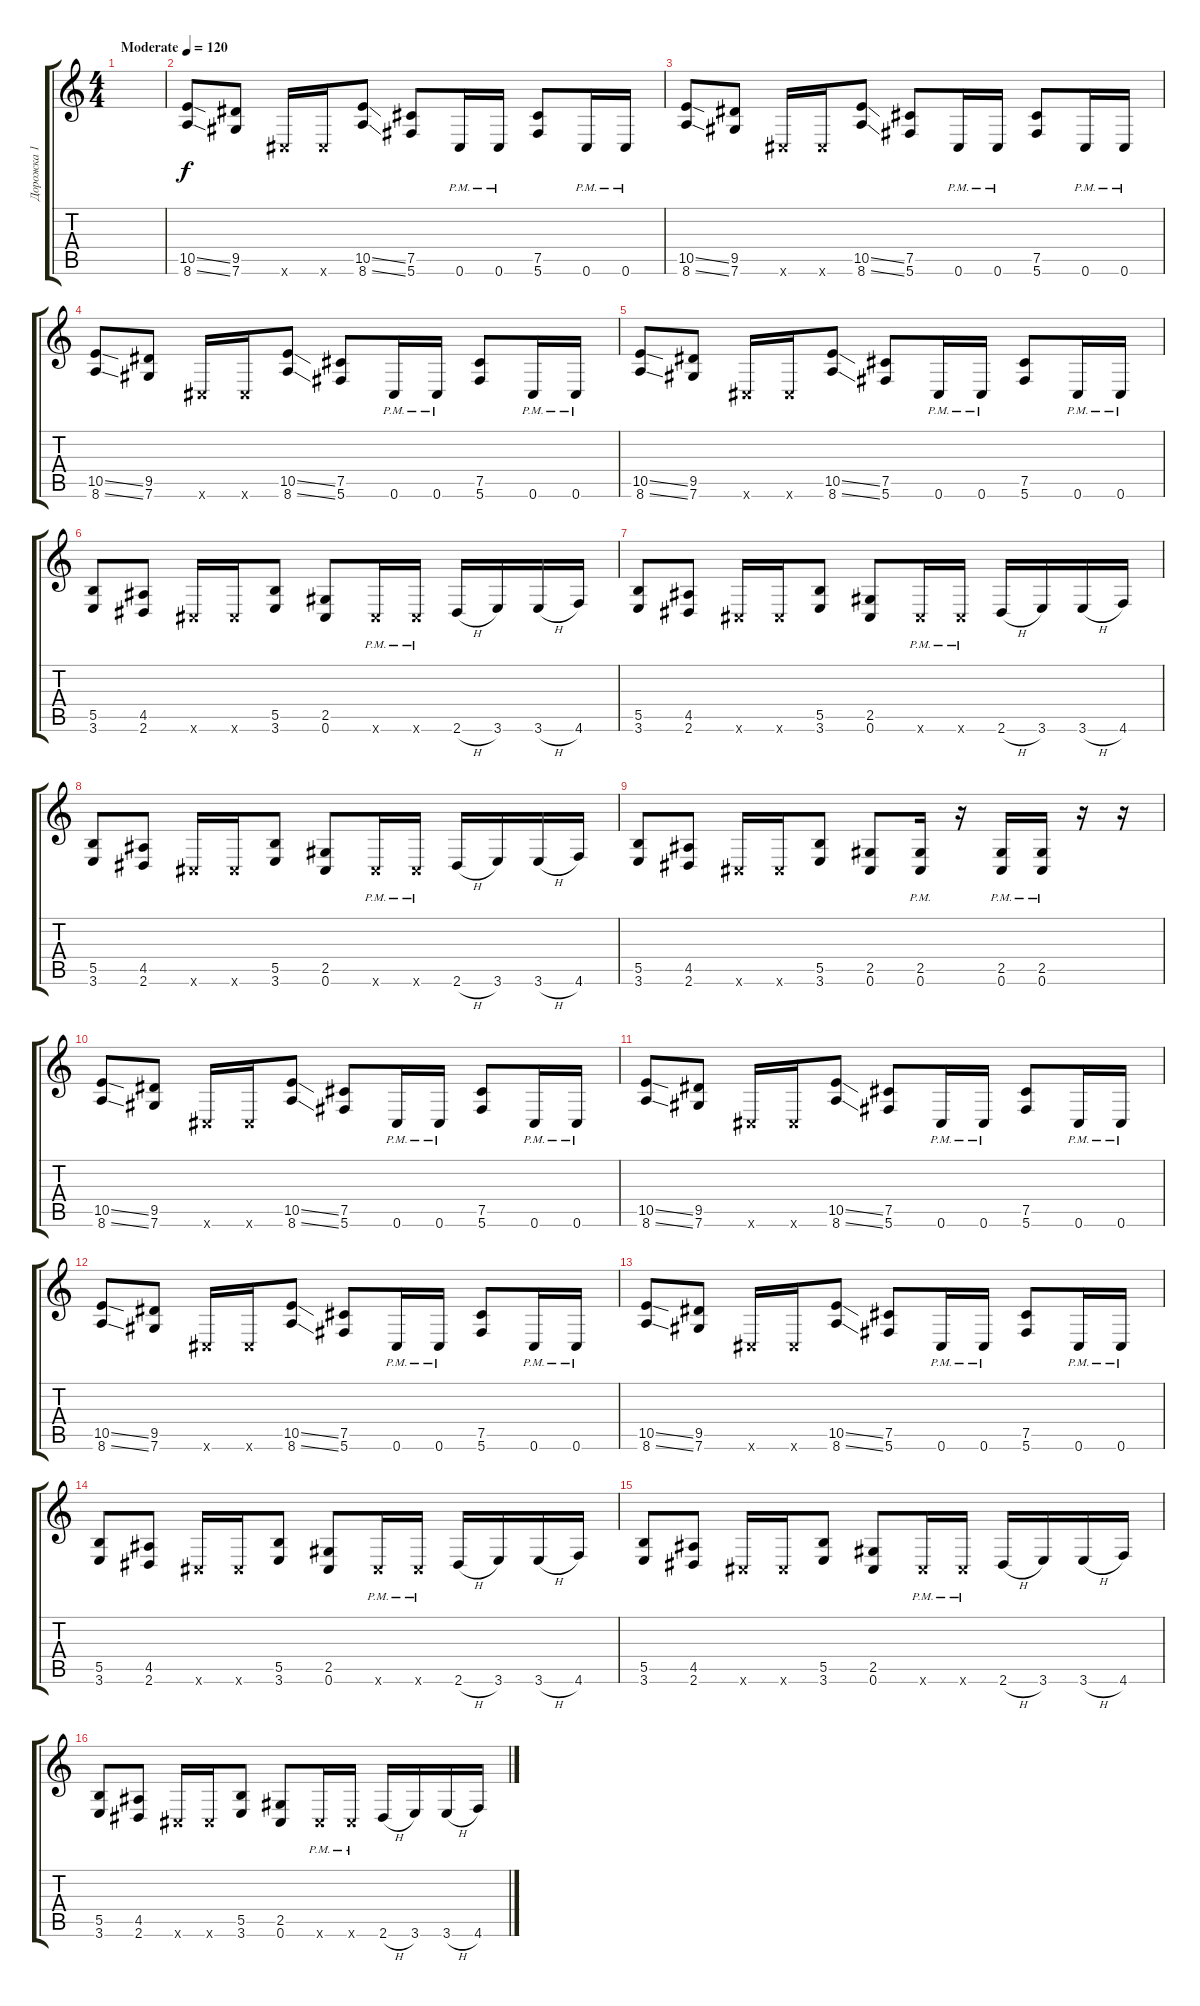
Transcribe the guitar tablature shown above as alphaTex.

\track ("Дорожка 1" "Дорожка 1") {instrument distortionguitar}
\staff {score tabs}
\tuning (Db4 Ab3 E3 B2 Gb2 Db2) {hide}
\ts (4 4)
\tempo (120 "Moderate")
\clef g2
\ks c
|
(10.5{ss} 8.6{ss}).8 (9.5 7.6).8 0.6{x}.16 0.6{x}.16 (10.5{ss} 8.6{ss}).8 (7.5 5.6).8 0.6{pm}.16 0.6{pm}.16 (7.5 5.6).8 0.6{pm}.16 0.6{pm}.16 |
(10.5{ss} 8.6{ss}).8 (9.5 7.6).8 0.6{x}.16 0.6{x}.16 (10.5{ss} 8.6{ss}).8 (7.5 5.6).8 0.6{pm}.16 0.6{pm}.16 (7.5 5.6).8 0.6{pm}.16 0.6{pm}.16 |
(10.5{ss} 8.6{ss}).8 (9.5 7.6).8 0.6{x}.16 0.6{x}.16 (10.5{ss} 8.6{ss}).8 (7.5 5.6).8 0.6{pm}.16 0.6{pm}.16 (7.5 5.6).8 0.6{pm}.16 0.6{pm}.16 |
(10.5{ss} 8.6{ss}).8 (9.5 7.6).8 0.6{x}.16 0.6{x}.16 (10.5{ss} 8.6{ss}).8 (7.5 5.6).8 0.6{pm}.16 0.6{pm}.16 (7.5 5.6).8 0.6{pm}.16 0.6{pm}.16 |
(5.5 3.6).8 (4.5 2.6).8 0.6{x}.16 0.6{x}.16 (5.5 3.6).8 (2.5 0.6).8 0.6{pm x}.16 0.6{pm x}.16 2.6{h}.16 3.6.16 3.6{h}.16 4.6.16 |
(5.5 3.6).8 (4.5 2.6).8 0.6{x}.16 0.6{x}.16 (5.5 3.6).8 (2.5 0.6).8 0.6{pm x}.16 0.6{pm x}.16 2.6{h}.16 3.6.16 3.6{h}.16 4.6.16 |
(5.5 3.6).8 (4.5 2.6).8 0.6{x}.16 0.6{x}.16 (5.5 3.6).8 (2.5 0.6).8 0.6{pm x}.16 0.6{pm x}.16 2.6{h}.16 3.6.16 3.6{h}.16 4.6.16 |
(5.5 3.6).8 (4.5 2.6).8 0.6{x}.16 0.6{x}.16 (5.5 3.6).8 (2.5 0.6).8 (2.5{pm} 0.6{pm}).16 r.16 (2.5{pm} 0.6{pm}).16 (2.5{pm} 0.6{pm}).16 r.16 r.16 |
(10.5{ss} 8.6{ss}).8 (9.5 7.6).8 0.6{x}.16 0.6{x}.16 (10.5{ss} 8.6{ss}).8 (7.5 5.6).8 0.6{pm}.16 0.6{pm}.16 (7.5 5.6).8 0.6{pm}.16 0.6{pm}.16 |
(10.5{ss} 8.6{ss}).8 (9.5 7.6).8 0.6{x}.16 0.6{x}.16 (10.5{ss} 8.6{ss}).8 (7.5 5.6).8 0.6{pm}.16 0.6{pm}.16 (7.5 5.6).8 0.6{pm}.16 0.6{pm}.16 |
(10.5{ss} 8.6{ss}).8 (9.5 7.6).8 0.6{x}.16 0.6{x}.16 (10.5{ss} 8.6{ss}).8 (7.5 5.6).8 0.6{pm}.16 0.6{pm}.16 (7.5 5.6).8 0.6{pm}.16 0.6{pm}.16 |
(10.5{ss} 8.6{ss}).8 (9.5 7.6).8 0.6{x}.16 0.6{x}.16 (10.5{ss} 8.6{ss}).8 (7.5 5.6).8 0.6{pm}.16 0.6{pm}.16 (7.5 5.6).8 0.6{pm}.16 0.6{pm}.16 |
(5.5 3.6).8 (4.5 2.6).8 0.6{x}.16 0.6{x}.16 (5.5 3.6).8 (2.5 0.6).8 0.6{pm x}.16 0.6{pm x}.16 2.6{h}.16 3.6.16 3.6{h}.16 4.6.16 |
(5.5 3.6).8 (4.5 2.6).8 0.6{x}.16 0.6{x}.16 (5.5 3.6).8 (2.5 0.6).8 0.6{pm x}.16 0.6{pm x}.16 2.6{h}.16 3.6.16 3.6{h}.16 4.6.16 |
(5.5 3.6).8 (4.5 2.6).8 0.6{x}.16 0.6{x}.16 (5.5 3.6).8 (2.5 0.6).8 0.6{pm x}.16 0.6{pm x}.16 2.6{h}.16 3.6.16 3.6{h}.16 4.6.16
